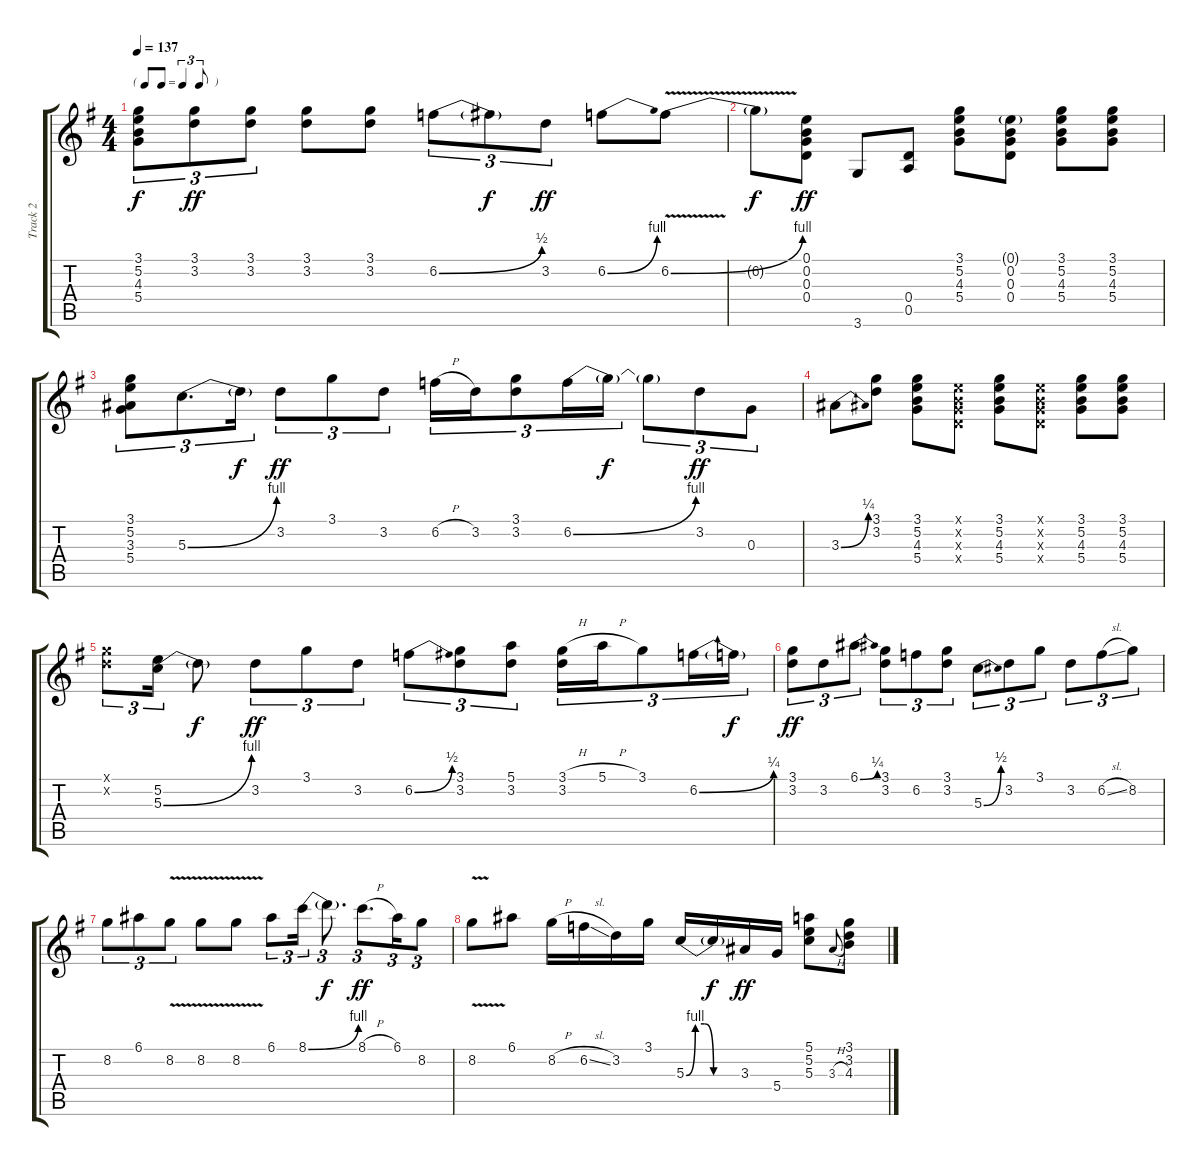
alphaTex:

\track ("Track 2" "Track 2") {instrument electricguitarjazz}
\staff {score tabs}
\tuning (E4 B3 G3 D3 A2 E2) {hide}
\ts (4 4)
\tf triplet8th
\tempo 137
\clef g2
\ks g
(3.1{t} 5.2{t} 4.3{t} 5.4{t}).8{tu (3 2) dy f} (3.1 3.2).8{tu (3 2) dy ff} (3.1 3.2).8{tu (3 2)} (3.1 3.2).8 (3.1 3.2).8 6.2{be (bend 0 0 60 2)}.8{tu (3 2)} 6.2{t}.8{tu (3 2) dy f} 3.2.8{tu (3 2) dy ff} 6.2{be (bend 0 0 60 4)}.8 6.2{be (bend 0 0 60 4) v}.8 |
6.2{t}.8{dy f} (0.1 0.2 0.3 0.4).8{dy ff} 3.6.8 (0.4 0.5).8 (3.1 5.2 4.3 5.4).8 (0.1{g} 0.2 0.3 0.4).8 (3.1 5.2 4.3 5.4).8 (3.1 5.2 4.3 5.4).8 |
(3.1 5.2 3.3 5.4).8{tu (3 2)} 5.3{be (bend 0 0 60 4)}.8{d tu (3 2)} 5.3{t}.16{tu (3 2) dy f} 3.2.8{tu (3 2) dy ff} 3.1.8{tu (3 2)} 3.2.8{tu (3 2)} 6.2{h}.16{tu (3 2)} 3.2.16{tu (3 2)} (3.1 3.2).8{tu (3 2)} 6.2{be (bend 0 0 60 4)}.16{tu (3 2)} 6.2{t}.16{tu (3 2) dy f} 6.2{t}.8{tu (3 2)} 3.2.8{tu (3 2) dy ff} 0.3.8{tu (3 2)} |
3.3{be (bend 0 0 60 1)}.8 (3.1 3.2).8 (3.1 5.2 4.3 5.4).8 (0.1{x} 0.2{x} 0.3{x} 0.4{x}).8 (3.1 5.2 4.3 5.4).8 (0.1{x} 0.2{x} 0.3{x} 0.4{x}).8 (3.1 5.2 4.3 5.4).8 (3.1 5.2 4.3 5.4).8 |
(3.1{x} 3.2{x}).8{tu (3 2)} (5.2 5.3{be (bend 0 0 60 4)}).16{tu (3 2)} 5.3{t}.8{dy f} 3.2.8{tu (3 2) dy ff} 3.1.8{tu (3 2)} 3.2.8{tu (3 2)} 6.2{be (bend 0 0 60 2)}.8{tu (3 2)} (3.1 3.2).8{tu (3 2)} (5.1 3.2).8{tu (3 2)} (3.1{h} 3.2).16{tu (3 2)} 5.1{h}.16{tu (3 2)} 3.1.8{tu (3 2)} 6.2{be (bend 0 0 60 1)}.16{tu (3 2)} 6.2{t}.16{tu (3 2) dy f} |
(3.1 3.2).8{tu (3 2) dy ff} 3.2.8{tu (3 2)} 6.1{be (bend 0 0 60 1)}.8{tu (3 2)} (3.1 3.2).8{tu (3 2)} 6.2.8{tu (3 2)} (3.1 3.2).8{tu (3 2)} 5.3{be (bend 0 0 60 2)}.8{tu (3 2)} 3.2.8{tu (3 2)} 3.1.8{tu (3 2)} 3.2.8{tu (3 2)} 6.2{sl}.8{tu (3 2)} 8.2.8{tu (3 2)} |
8.2.8{tu (3 2)} 6.1.8{tu (3 2)} 8.2{v}.8{tu (3 2)} 8.2{v}.8 8.2{v}.8 6.1.8{tu (3 2)} 8.1{be (bend 0 0 60 4)}.16{tu (3 2)} 8.1{t}.8{d tu (3 2) dy f} 8.1{h}.8{d tu (3 2) dy ff} 6.1.16{tu (3 2)} 8.2.8{tu (3 2)} |
8.2{v}.8 6.1.8 8.2{h}.16 6.2{sl}.16 3.2.16 3.1.16 5.3{be (custom 0 0 10 4 20 4 30 0 60 0)}.16 5.3{t}.16{dy f} 3.3.16{dy ff} 5.4.16 (5.1 5.2 5.3).8 3.3{h}.8{gr onbeat} (3.1 3.2 4.3).8
